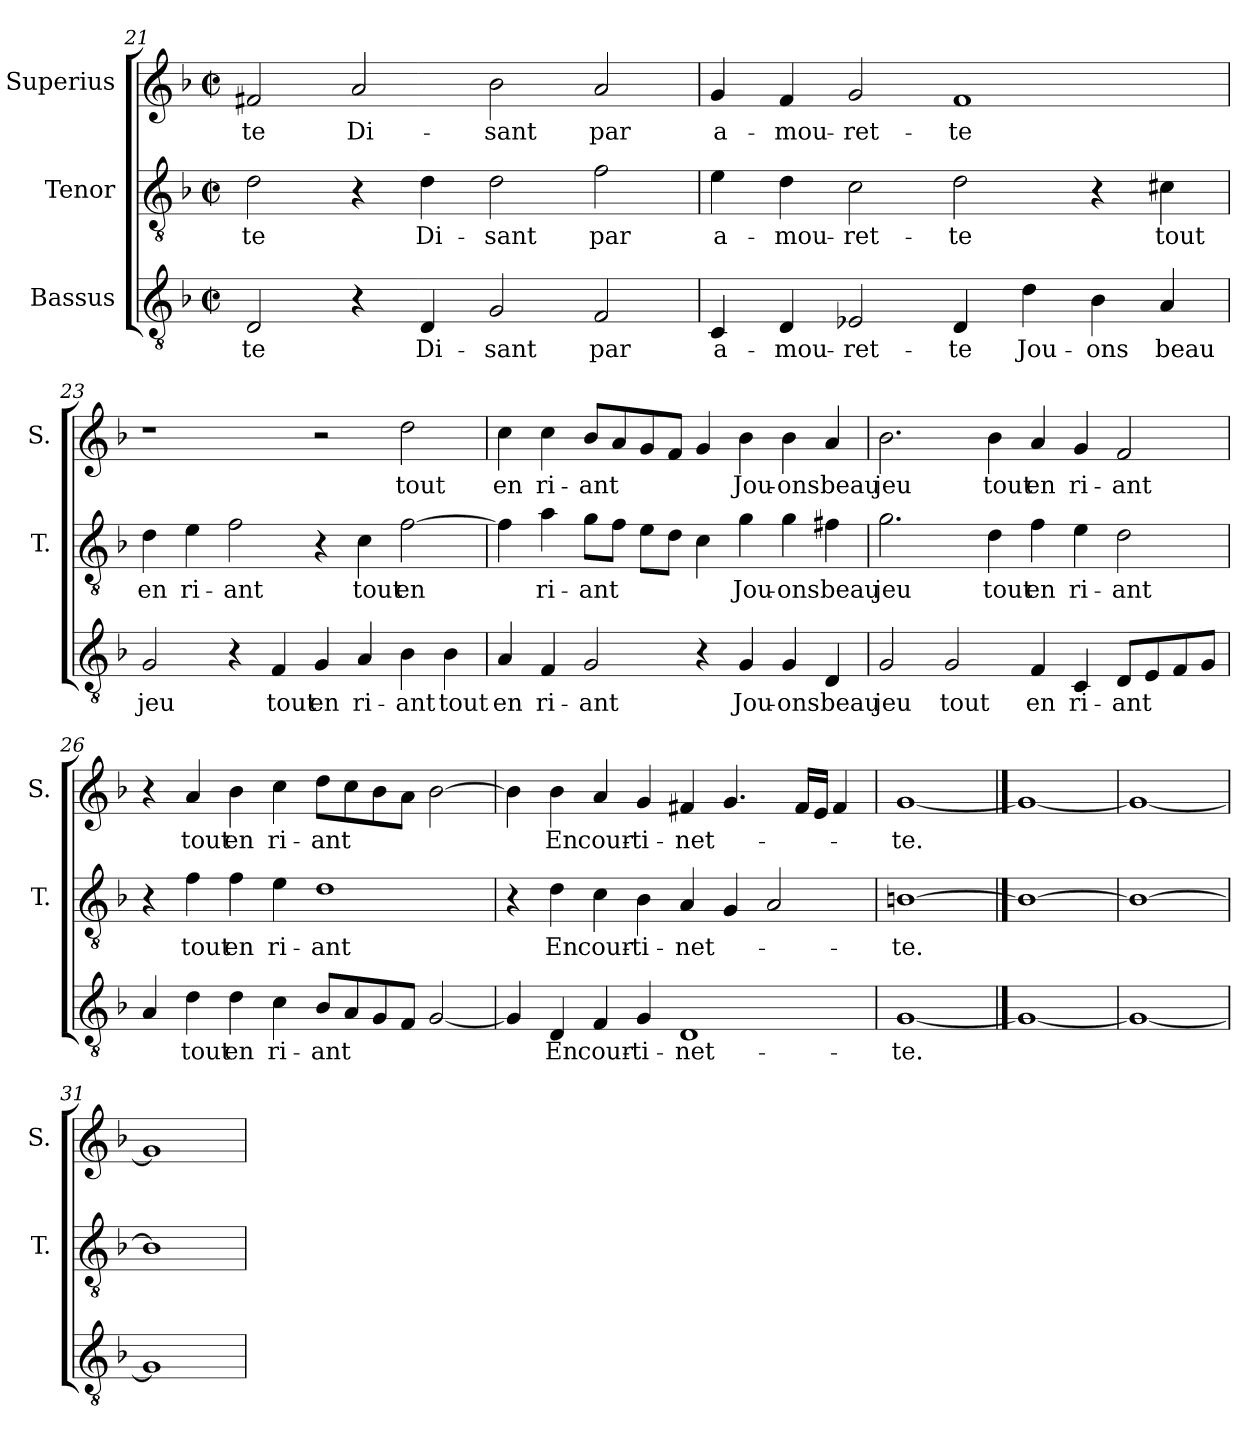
**kern	**text	**kern	**text	**kern	**text
*part3	*part3	*part2	*part2	*part1	*part1
*staff3	*staff3	*staff2	*staff2	*staff1	*staff1
*I"Bassus	*	*I"Tenor	*	*I"Superius	*
*	*	*I'T.	*	*I'S.	*
*clefGv2	*	*clefGv2	*	*clefG2	*
*k[b-]	*	*k[b-]	*	*k[b-]	*
*F:	*	*F:	*	*F:	*
*M2/2	*	*M2/2	*	*M2/2	*
*met(c|)	*	*met(c|)	*	*met(c|)	*
=21	=21	=21	=21	=21	=21
2D/	-te	2d\	-te	2f#X/	-te
4r	.	4r	.	2a/	Di-
4D/	Di-	4d\	Di-	.	.
2G/	-sant	2d\	-sant	2b-\	-sant
2F/	par	2f\	par	2a/	par
!!LO:LB:g=z
=22	=22	=22	=22	=22	=22
4C/	a-	4e\	a-	4g/	a-
4D/	-mou-	4d\	-mou-	4f/	-mou-
2E-X/	-ret-	2c\	-ret-	2g/	-ret-
4D/	-te	2d\	-te	1f/	-te
4d\	Jou-	.	.	.	.
4B-\	-ons	4r	.	.	.
4A/	beau	4c#X\	tout	.	.
=23	=23	=23	=23	=23	=23
2G/	jeu	4d\	en	1r	.
.	.	4e\	ri-	.	.
4r	.	2f\	-ant	.	.
4F/	tout	.	.	.	.
4G/	en	4r	.	2r	.
4A/	ri-	4c\	tout	.	.
4B-\	-ant	[2f\	en	2dd\	tout
4B-\	tout	.	.	.	.
=24	=24	=24	=24	=24	=24
4A/	en	4f\]	.	4cc\	en
4F/	ri-	4a\	ri-	4cc\	ri-
2G/	-ant	8g\L	-ant	8b-/L	-ant
.	.	8f\J	.	8a/	.
.	.	8e\L	.	8g/	.
.	.	8d\J	.	8f/J	.
4r	.	4c\	.	4g/	.
4G/	Jou-	4g\	Jou-	4b-\	Jou-
4G/	-ons	4g\	-ons	4b-\	-ons
4D/	beau	4f#X\	beau	4a/	beau
!!LO:LB:g=z
=25	=25	=25	=25	=25	=25
2G/	jeu	2.g\	jeu	2.b-\	jeu
2G/	tout	.	.	.	.
.	.	4d\	tout	4b-\	tout
4F/	en	4f\	en	4a/	en
4C/	ri-	4e\	ri-	4g/	ri-
8D/L	-ant	2d\	-ant	2f/	-ant
8E/	.	.	.	.	.
8F/	.	.	.	.	.
8G/J	.	.	.	.	.
=26	=26	=26	=26	=26	=26
4A/	.	4r	.	4r	.
4d\	tout	4f\	tout	4a/	tout
4d\	en	4f\	en	4b-\	en
4c\	ri-	4e\	ri-	4cc\	ri-
8B-/L	-ant	1d\	-ant	8dd\L	-ant
8A/	.	.	.	8cc\	.
8G/	.	.	.	8b-\	.
8F/J	.	.	.	8a\J	.
[2G/	.	.	.	[2b-\	.
=27	=27	=27	=27	=27	=27
4G/]	.	4r	.	4b-\]	.
4D/	En	4d\	En	4b-\	En
4F/	cour-	4c\	cour-	4a/	cour-
4G/	-ti-	4B-\	-ti-	4g/	-ti-
1D/	-net-	4A/	-net-	4f#X/	-net-
.	.	4G/	.	4.g/	.
.	.	2A/	.	.	.
.	.	.	.	16f#/LL	.
.	.	.	.	16e/JJ	.
.	.	.	.	4f#/	.
=28	=28	=28	=28	=28	=28
[1G/	-te.	[1Bn\	-te.	[1g/	-te.
==29	==29	==29	==29	==29	==29
1G/_	.	1B\_	.	1g/_	.
=30	=30	=30	=30	=30	=30
1G/_	.	1B\_	.	1g/_	.
=31	=31	=31	=31	=31	=31
1G/]	.	1B\]	.	1g/]	.
=	=	=	=	=	=
*-	*-	*-	*-	*-	*-
